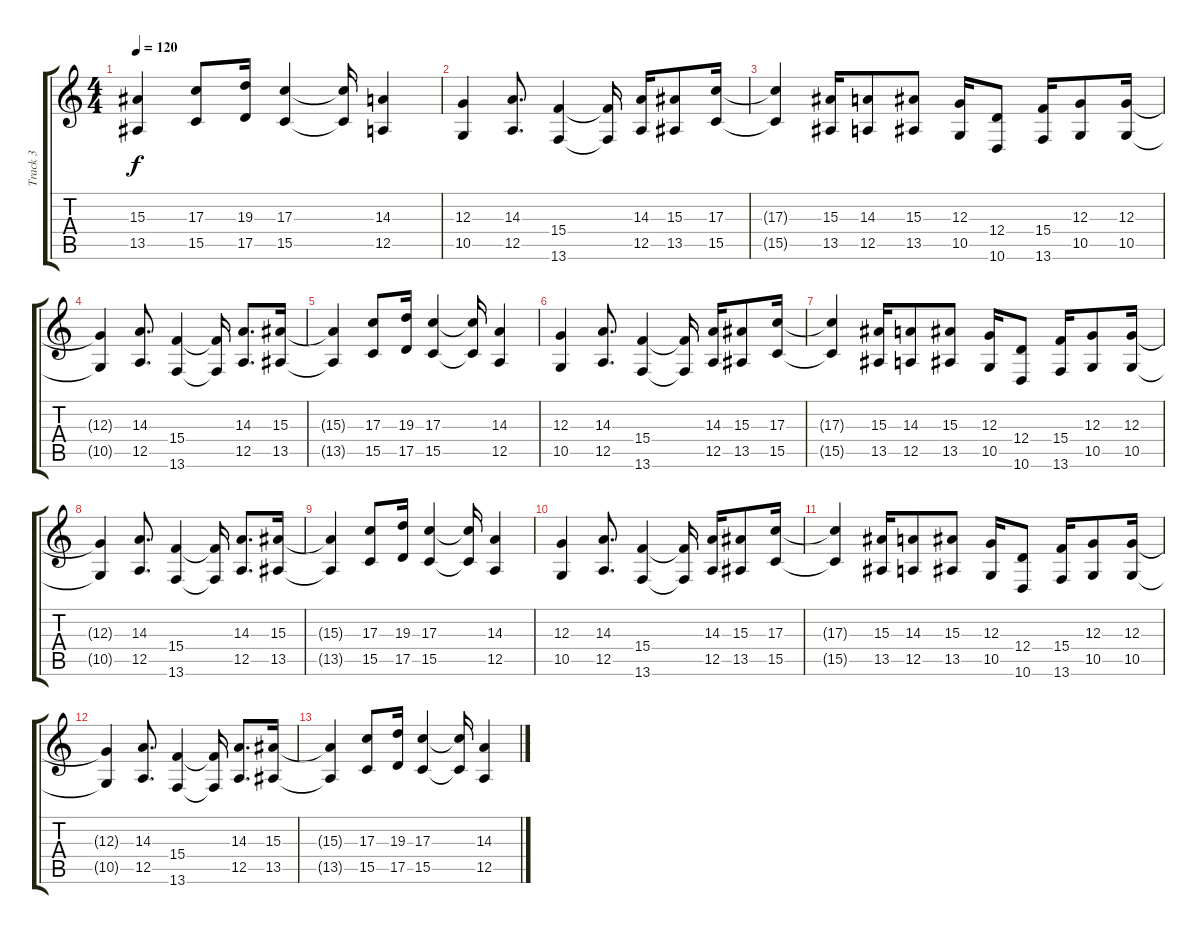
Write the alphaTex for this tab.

\track ("Track 3" "Track 3") {instrument drawbarorgan}
\staff {score tabs}
\tuning (E4 B3 G3 D3 A2 E2) {hide}
\ts (4 4)
\tempo 120
\clef g2
\ks c
(15.3{t} 13.5{t}).4{dy f} (17.3 15.5).8 (19.3 17.5).16 (17.3 15.5).4 (17.3{t} 15.5{t}).16 (14.3 12.5).4 |
(12.3 10.5).4 (14.3 12.5).8{d} (15.4 13.6).4 (15.4{t} 13.6{t}).16 (14.3 12.5).16 (15.3 13.5).8 (17.3 15.5).16 |
(17.3{t} 15.5{t}).4 (15.3 13.5).16 (14.3 12.5).8 (15.3 13.5).8 (12.3 10.5).16 (12.4 10.6).8 (15.4 13.6).16 (12.3 10.5).8 (12.3 10.5).16 |
(12.3{t} 10.5{t}).4 (14.3 12.5).8{d} (15.4 13.6).4 (15.4{t} 13.6{t}).16 (14.3 12.5).8{d} (15.3 13.5).16 |
(15.3{t} 13.5{t}).4 (17.3 15.5).8 (19.3 17.5).16 (17.3 15.5).4 (17.3{t} 15.5{t}).16 (14.3 12.5).4 |
(12.3 10.5).4 (14.3 12.5).8{d} (15.4 13.6).4 (15.4{t} 13.6{t}).16 (14.3 12.5).16 (15.3 13.5).8 (17.3 15.5).16 |
(17.3{t} 15.5{t}).4 (15.3 13.5).16 (14.3 12.5).8 (15.3 13.5).8 (12.3 10.5).16 (12.4 10.6).8 (15.4 13.6).16 (12.3 10.5).8 (12.3 10.5).16 |
(12.3{t} 10.5{t}).4 (14.3 12.5).8{d} (15.4 13.6).4 (15.4{t} 13.6{t}).16 (14.3 12.5).8{d} (15.3 13.5).16 |
(15.3{t} 13.5{t}).4 (17.3 15.5).8 (19.3 17.5).16 (17.3 15.5).4 (17.3{t} 15.5{t}).16 (14.3 12.5).4 |
(12.3 10.5).4 (14.3 12.5).8{d} (15.4 13.6).4 (15.4{t} 13.6{t}).16 (14.3 12.5).16 (15.3 13.5).8 (17.3 15.5).16 |
(17.3{t} 15.5{t}).4 (15.3 13.5).16 (14.3 12.5).8 (15.3 13.5).8 (12.3 10.5).16 (12.4 10.6).8 (15.4 13.6).16 (12.3 10.5).8 (12.3 10.5).16 |
(12.3{t} 10.5{t}).4 (14.3 12.5).8{d} (15.4 13.6).4 (15.4{t} 13.6{t}).16 (14.3 12.5).8{d} (15.3 13.5).16 |
(15.3{t} 13.5{t}).4 (17.3 15.5).8 (19.3 17.5).16 (17.3 15.5).4 (17.3{t} 15.5{t}).16 (14.3 12.5).4
